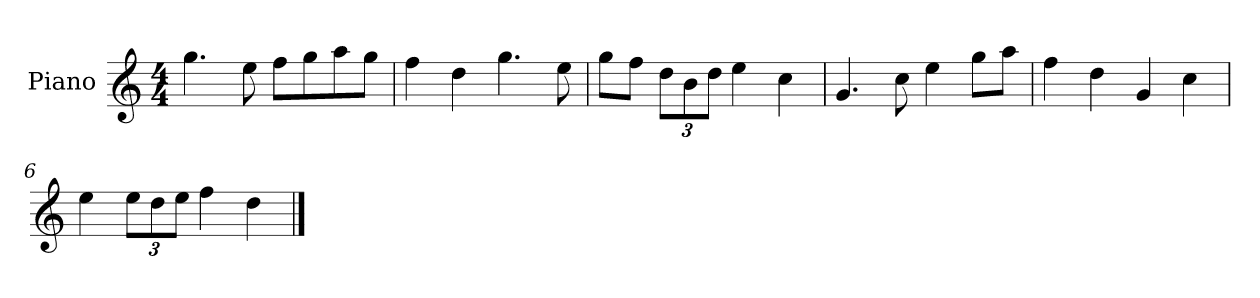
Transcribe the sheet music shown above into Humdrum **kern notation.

**kern
*part1
*staff1
*I"Piano
*I'P-no
*clefG2
*k[]
*M4/4
*MM90
=1
4.gg\
8ee\
8ff\L
8gg\
8aa\
8gg\J
=2
4ff\
4dd\
4.gg\
8ee\
=3
8gg\L
8ff\J
*Xbrackettup
12dd\L
12b\
12dd\J
4ee\
4cc\
=4
4.g/
8cc\
4ee\
8gg\L
8aa\J
=5
4ff\
4dd\
4g/
4cc\
=6
4ee\
12ee\L
12dd\
12ee\J
4ff\
4dd\
==
*-
